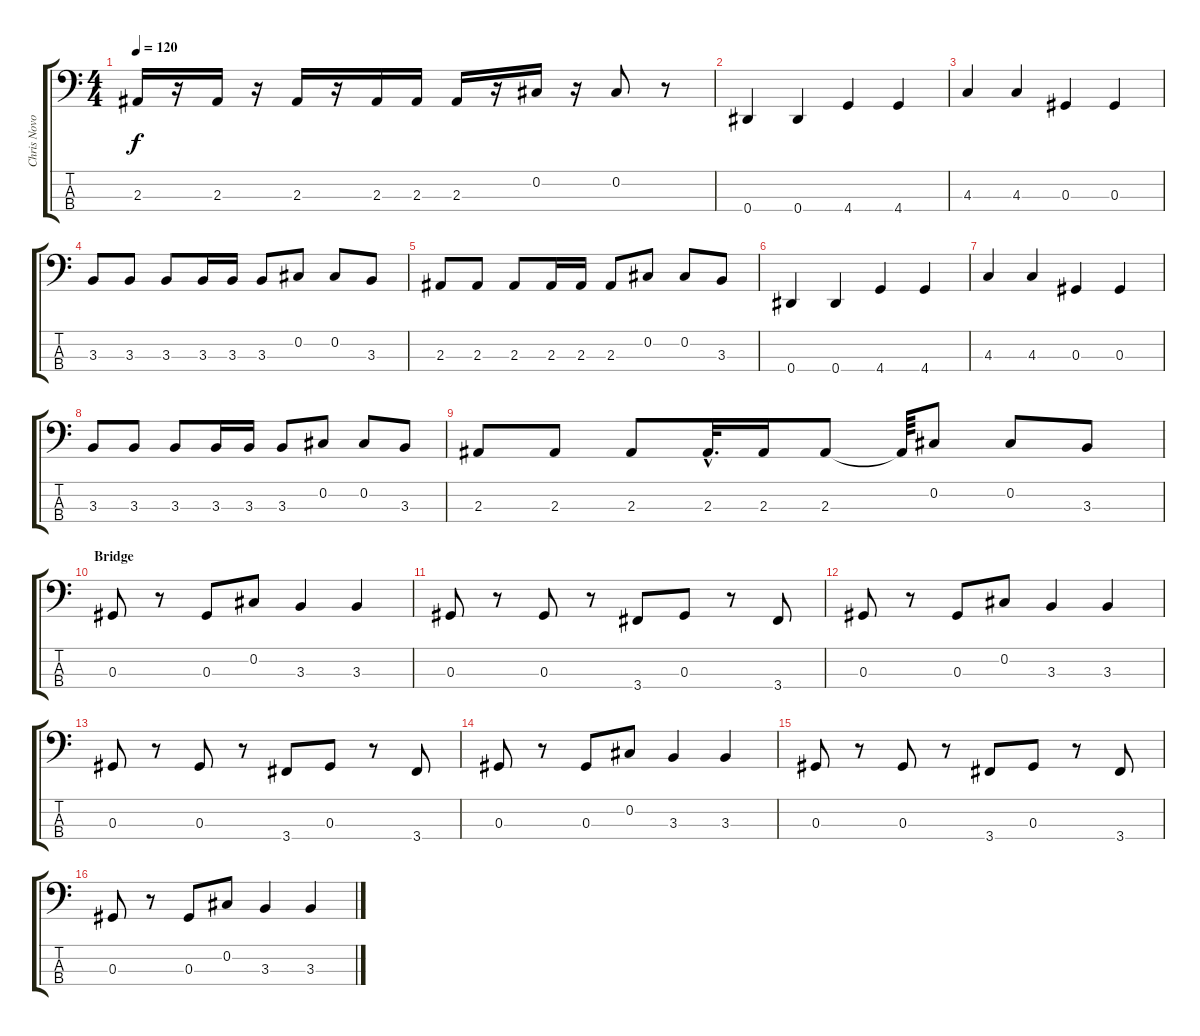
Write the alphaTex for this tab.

\track ("Chris Novoselic :Bass:" "Chris Novo") {instrument overdrivenguitar}
\staff {score tabs}
\tuning (Gb2 Db2 Ab1 Eb1) {hide}
\ts (4 4)
\tempo 120
\clef f4
\ks c
2.3.16{dy f} r.16 2.3.16 r.16 2.3.16 r.16 2.3.16 2.3.16 2.3.16 r.16 0.2.16 r.16 0.2.8 r.8 |
0.4.4 0.4.4 4.4.4 4.4.4 |
4.3.4 4.3.4 0.3.4 0.3.4 |
3.3.8 3.3.8 3.3.8 3.3.16 3.3.16 3.3.8 0.2.8 0.2.8 3.3.8 |
2.3.8 2.3.8 2.3.8 2.3.16 2.3.16 2.3.8 0.2.8 0.2.8 3.3.8 |
0.4.4 0.4.4 4.4.4 4.4.4 |
4.3.4 4.3.4 0.3.4 0.3.4 |
3.3.8 3.3.8 3.3.8 3.3.16 3.3.16 3.3.8 0.2.8 0.2.8 3.3.8 |
2.3.8 2.3.8 2.3.8 2.3{hac}.32{d} 2.3.16 2.3.8 2.3{t}.64 0.2.8 0.2.8 3.3.8 |
\section ("" "Bridge")
0.3.8 r.8 0.3.8 0.2.8 3.3.4 3.3.4 |
0.3.8 r.8 0.3.8 r.8 3.4.8 0.3.8 r.8 3.4.8 |
0.3.8 r.8 0.3.8 0.2.8 3.3.4 3.3.4 |
0.3.8 r.8 0.3.8 r.8 3.4.8 0.3.8 r.8 3.4.8 |
0.3.8 r.8 0.3.8 0.2.8 3.3.4 3.3.4 |
0.3.8 r.8 0.3.8 r.8 3.4.8 0.3.8 r.8 3.4.8 |
0.3.8 r.8 0.3.8 0.2.8 3.3.4 3.3.4
